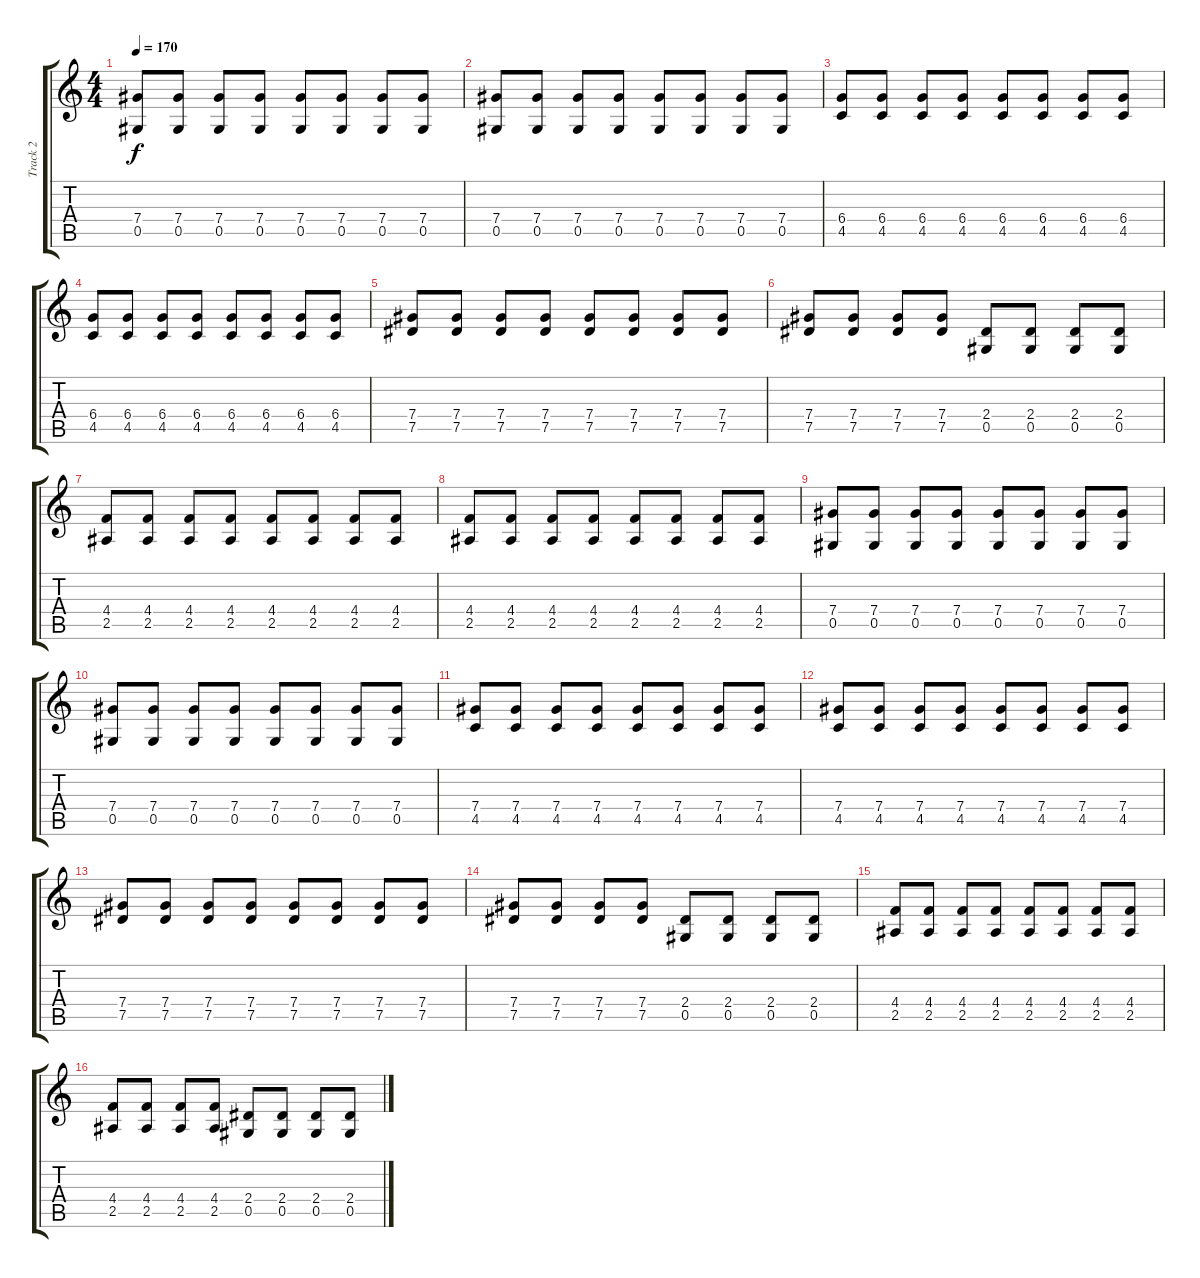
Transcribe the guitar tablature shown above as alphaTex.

\track ("Track 2" "Track 2") {instrument electricguitarmuted bank 255}
\staff {score tabs}
\tuning (Eb4 Bb3 Gb3 Db3 Ab2 Db2) {hide}
\ts (4 4)
\tempo 170
\clef g2
\ks c
(7.4 0.5).8{dy f} (7.4 0.5).8 (7.4 0.5).8 (7.4 0.5).8 (7.4 0.5).8 (7.4 0.5).8 (7.4 0.5).8 (7.4 0.5).8 |
(7.4 0.5).8 (7.4 0.5).8 (7.4 0.5).8 (7.4 0.5).8 (7.4 0.5).8 (7.4 0.5).8 (7.4 0.5).8 (7.4 0.5).8 |
(6.4 4.5).8 (6.4 4.5).8 (6.4 4.5).8 (6.4 4.5).8 (6.4 4.5).8 (6.4 4.5).8 (6.4 4.5).8 (6.4 4.5).8 |
(6.4 4.5).8 (6.4 4.5).8 (6.4 4.5).8 (6.4 4.5).8 (6.4 4.5).8 (6.4 4.5).8 (6.4 4.5).8 (6.4 4.5).8 |
(7.4 7.5).8 (7.4 7.5).8 (7.4 7.5).8 (7.4 7.5).8 (7.4 7.5).8 (7.4 7.5).8 (7.4 7.5).8 (7.4 7.5).8 |
(7.4 7.5).8 (7.4 7.5).8 (7.4 7.5).8 (7.4 7.5).8 (2.4 0.5).8 (2.4 0.5).8 (2.4 0.5).8 (2.4 0.5).8 |
(4.4 2.5).8 (4.4 2.5).8 (4.4 2.5).8 (4.4 2.5).8 (4.4 2.5).8 (4.4 2.5).8 (4.4 2.5).8 (4.4 2.5).8 |
(4.4 2.5).8 (4.4 2.5).8 (4.4 2.5).8 (4.4 2.5).8 (4.4 2.5).8 (4.4 2.5).8 (4.4 2.5).8 (4.4 2.5).8 |
(7.4 0.5).8 (7.4 0.5).8 (7.4 0.5).8 (7.4 0.5).8 (7.4 0.5).8 (7.4 0.5).8 (7.4 0.5).8 (7.4 0.5).8 |
(7.4 0.5).8 (7.4 0.5).8 (7.4 0.5).8 (7.4 0.5).8 (7.4 0.5).8 (7.4 0.5).8 (7.4 0.5).8 (7.4 0.5).8 |
(7.4 4.5).8 (7.4 4.5).8 (7.4 4.5).8 (7.4 4.5).8 (7.4 4.5).8 (7.4 4.5).8 (7.4 4.5).8 (7.4 4.5).8 |
(7.4 4.5).8 (7.4 4.5).8 (7.4 4.5).8 (7.4 4.5).8 (7.4 4.5).8 (7.4 4.5).8 (7.4 4.5).8 (7.4 4.5).8 |
(7.4 7.5).8 (7.4 7.5).8 (7.4 7.5).8 (7.4 7.5).8 (7.4 7.5).8 (7.4 7.5).8 (7.4 7.5).8 (7.4 7.5).8 |
(7.4 7.5).8 (7.4 7.5).8 (7.4 7.5).8 (7.4 7.5).8 (2.4 0.5).8 (2.4 0.5).8 (2.4 0.5).8 (2.4 0.5).8 |
(4.4 2.5).8 (4.4 2.5).8 (4.4 2.5).8 (4.4 2.5).8 (4.4 2.5).8 (4.4 2.5).8 (4.4 2.5).8 (4.4 2.5).8 |
(4.4 2.5).8 (4.4 2.5).8 (4.4 2.5).8 (4.4 2.5).8 (2.4 0.5).8 (2.4 0.5).8 (2.4 0.5).8 (2.4 0.5).8
